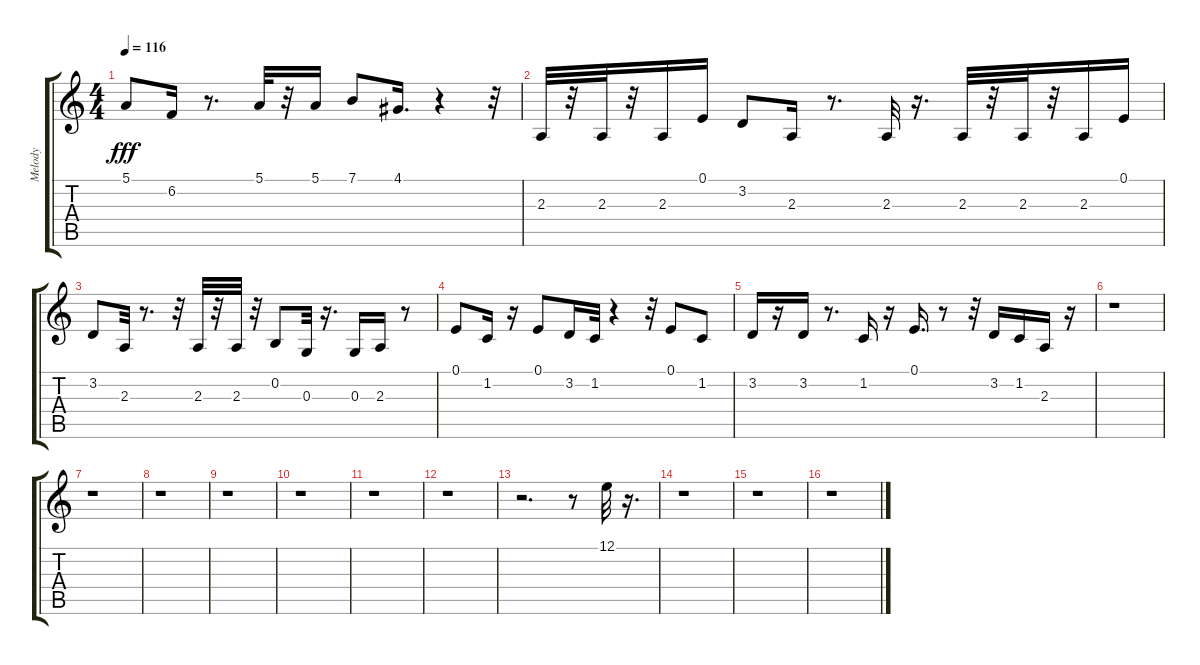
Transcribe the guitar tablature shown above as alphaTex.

\track ("Melody              " "Melody    ") {instrument vibraphone}
\staff {score tabs}
\tuning (E4 B3 G3 D3 A2 E2) {hide}
\ts (4 4)
\tempo 116
\clef g2
\ks c
5.1.8{dy fff} 6.2.16 r.8{d} 5.1.32 r.32 5.1.16 7.1.8 4.1.16{d} r.4 r.32 |
2.3.32 r.32 2.3.32 r.32 2.3.16 0.1.16 3.2.8 2.3.16 r.8{d} 2.3.32 r.16{d} 2.3.32 r.32 2.3.32 r.32 2.3.16 0.1.16 |
3.2.8 2.3.32 r.8{d} r.32 2.3.32 r.32 2.3.32 r.32 0.2.8 0.3.32 r.16{d} 0.3.16 2.3.16 r.8 |
0.1.8 1.2.16 r.16 0.1.8 3.2.16 1.2.32 r.4 r.32 0.1.8 1.2.8 |
3.2.16 r.16 3.2.16 r.8{d} 1.2.16 r.16 0.1.16{d} r.8 r.32 3.2.16 1.2.16 2.3.16 r.16 |
r.1 |
r.1 |
r.1 |
r.1 |
r.1 |
r.1 |
r.1 |
r.2{d} r.8 12.1.32 r.16{d} |
r.1 |
r.1 |
r.1
